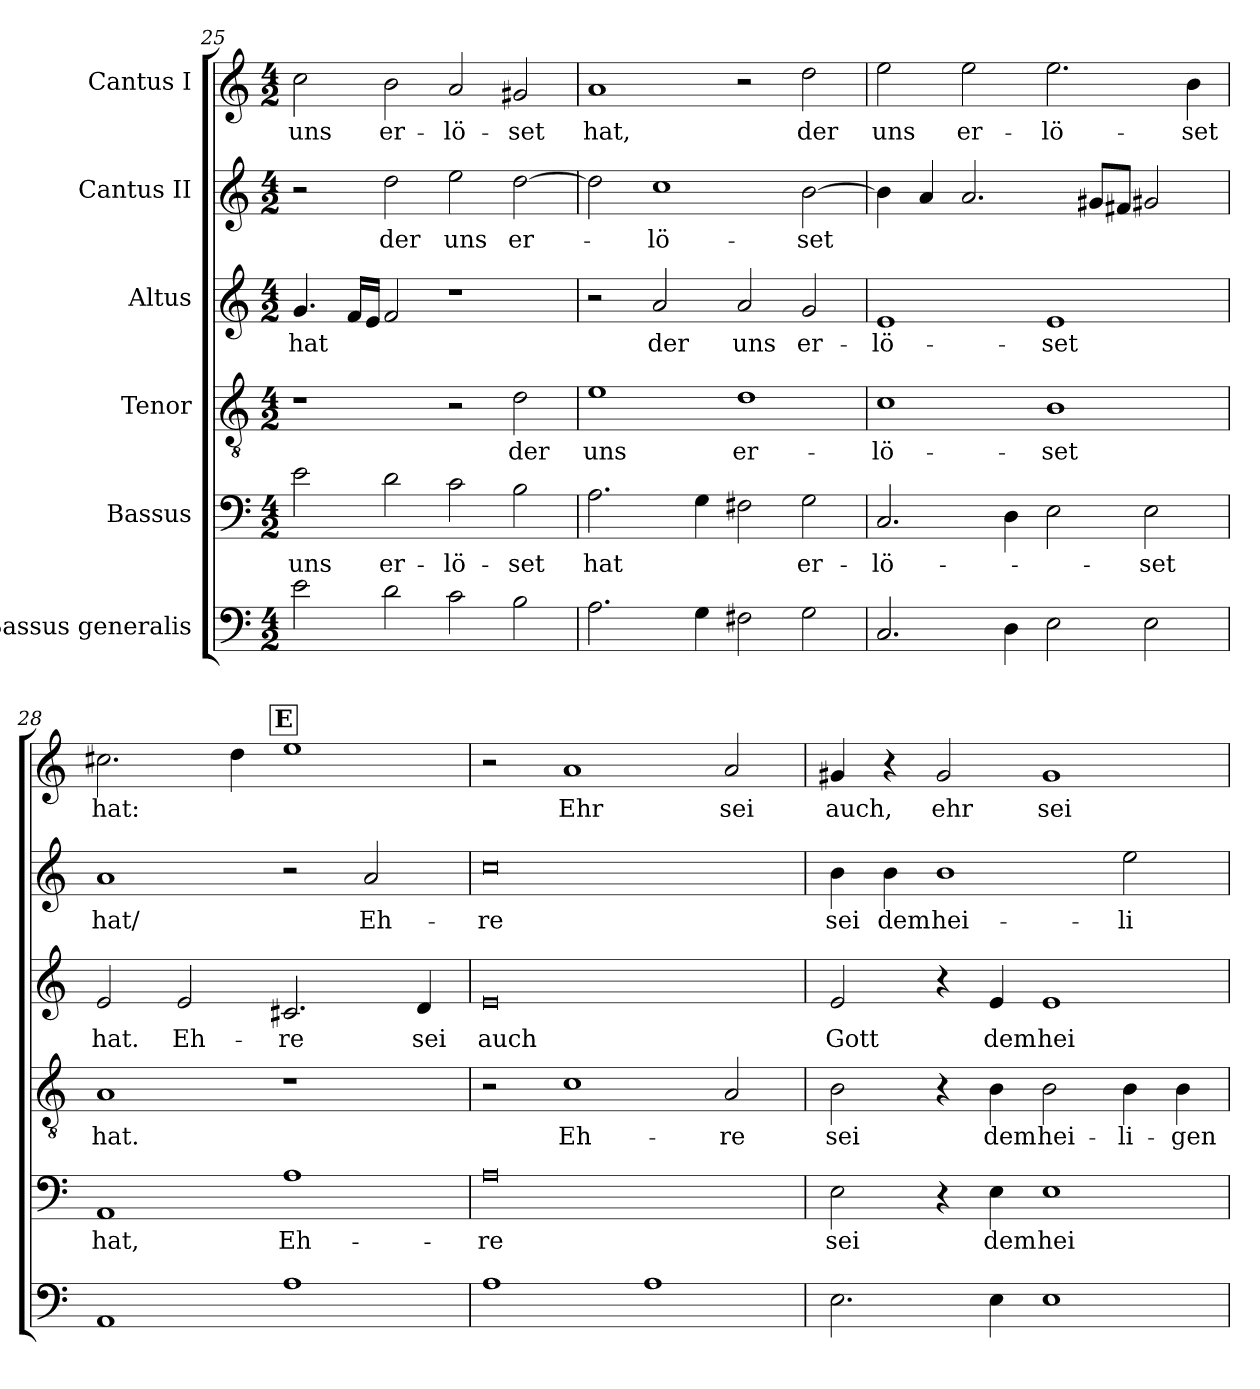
**kern	**kern	**text	**kern	**text	**kern	**text	**kern	**text	**kern	**text
*part6	*part5	*part5	*part4	*part4	*part3	*part3	*part2	*part2	*part1	*part1
*staff6	*staff5	*staff5	*staff4	*staff4	*staff3	*staff3	*staff2	*staff2	*staff1	*staff1
*I"Bassus generalis	*I"Bassus	*	*I"Tenor	*	*I"Altus	*	*I"Cantus II	*	*I"Cantus I	*
*clefF4	*clefF4	*	*clefGv2	*	*clefG2	*	*clefG2	*	*clefG2	*
*k[]	*k[]	*	*k[]	*	*k[]	*	*k[]	*	*k[]	*
*M4/2	*M4/2	*	*M4/2	*	*M4/2	*	*M4/2	*	*M4/2	*
=25	=25	=25	=25	=25	=25	=25	=25	=25	=25	=25
2e\	2e\	uns	1r	.	4.g/	hat	2r	.	2cc\	uns
.	.	.	.	.	16f/LL	.	.	.	.	.
.	.	.	.	.	16e/JJ	.	.	.	.	.
2d\	2d\	er-	.	.	2f/	.	2dd\	der	2b\	er-
2c\	2c\	-lö-	2r	.	1r	.	2ee\	uns	2a/	-lö-
2B\	2B\	-set	2d\	der	.	.	[2dd\	er-	2g#X/	-set
=26	=26	=26	=26	=26	=26	=26	=26	=26	=26	=26
2.A\	2.A\	hat	1e	uns	2r	.	2dd\]	.	1a	hat,
.	.	.	.	.	2a/	der	1cc	-lö-	.	.
4G\	4G\	.	.	.	.	.	.	.	.	.
2F#X\	2F#X\	.	1d	er-	2a/	uns	.	.	2r	.
2G\	2G\	er-	.	.	2g/	er-	[2b\	-set	2dd\	der
=27	=27	=27	=27	=27	=27	=27	=27	=27	=27	=27
2.C/	2.C/	-lö-	1c	-lö-	1e	-lö-	4b\]	.	2ee\	uns
.	.	.	.	.	.	.	4a/	.	.	.
.	.	.	.	.	.	.	2.a/	.	2ee\	er-
4D\	4D\	.	.	.	.	.	.	.	.	.
2E\	2E\	.	1B	-set	1e	-set	.	.	2.ee\	-lö-
.	.	.	.	.	.	.	8g#X/L	.	.	.
.	.	.	.	.	.	.	8f#X/J	.	.	.
2E\	2E\	-set	.	.	.	.	2g#X/	.	.	.
.	.	.	.	.	.	.	.	.	4b\	-set
!!LO:REH:place=s1:a:B:fs=14:t=E:qo=4
=28	=28	=28	=28	=28	=28	=28	=28	=28	=28	=28
1AA	1AA	hat,	1A	hat.	2e/	hat.	1a	hat/	2.cc#X\	hat:
.	.	.	.	.	2e/	Eh-	.	.	.	.
.	.	.	.	.	.	.	.	.	4dd\	.
1A	1A	Eh-	1r	.	2.c#X/	-re	2r	.	1ee	.
.	.	.	.	.	.	.	2a/	Eh-	.	.
.	.	.	.	.	4d/	sei	.	.	.	.
=29	=29	=29	=29	=29	=29	=29	=29	=29	=29	=29
1A	0A	-re	2r	.	0e	auch	0cc	-re	2r	.
.	.	.	1c	Eh-	.	.	.	.	1a	Ehr
1A	.	.	.	.	.	.	.	.	.	.
.	.	.	2A/	-re	.	.	.	.	2a/	sei
=30	=30	=30	=30	=30	=30	=30	=30	=30	=30	=30
2.E\	2E\	sei	2B\	sei	2e/	Gott	4b\	sei	4g#X/	auch,
.	.	.	.	.	.	.	4b\	dem	4r	.
.	4r	.	4r	.	4r	.	1b	hei-	2g#/	ehr
4E\	4E\	dem	4B\	dem	4e/	dem	.	.	.	.
1E	1E	hei-	2B\	hei-	1e	hei-	.	.	1g#	sei
.	.	.	4B\	-li-	.	.	2ee\	-li-	.	.
.	.	.	4B\	-gen	.	.	.	.	.	.
=	=	=	=	=	=	=	=	=	=	=
*-	*-	*-	*-	*-	*-	*-	*-	*-	*-	*-
